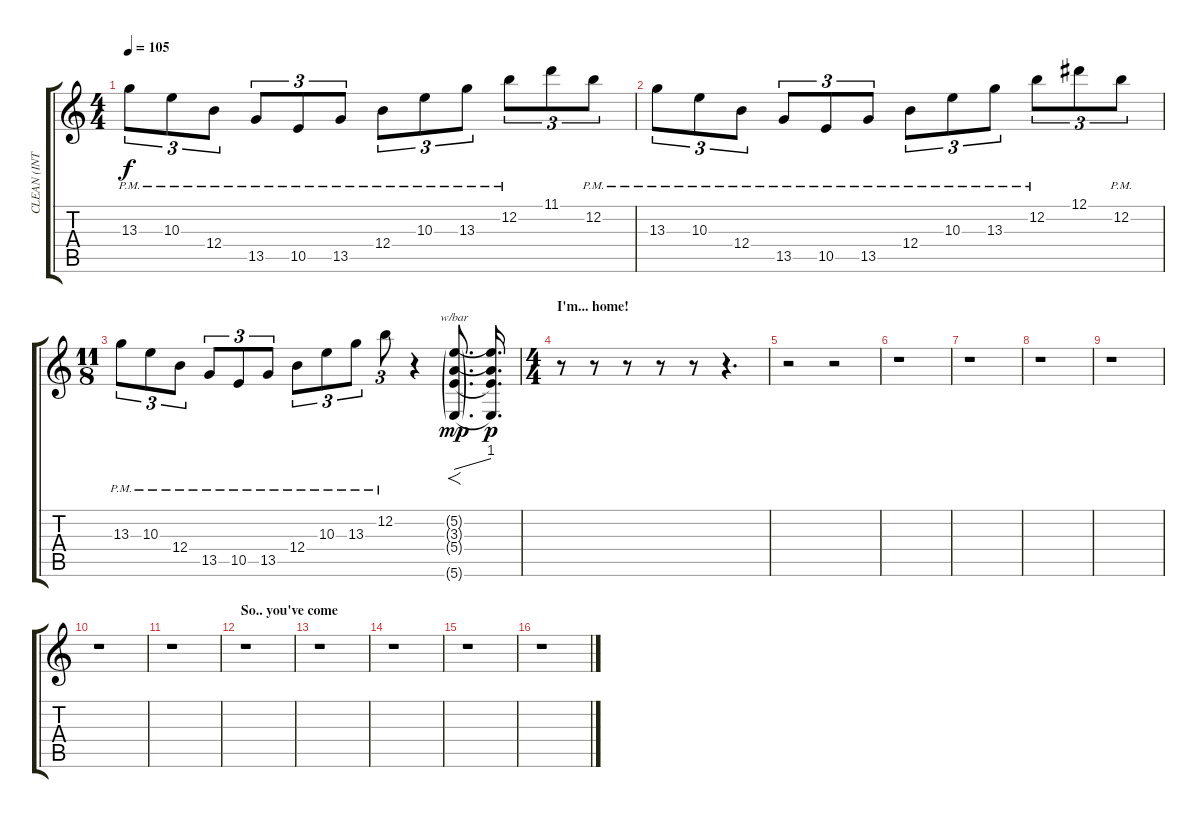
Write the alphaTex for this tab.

\track ("CLEAN (INTRO)" "CLEAN (INT") {instrument electricguitarmuted}
\staff {score tabs}
\tuning (Eb4 B3 Gb3 B2 Gb2 B1) {hide}
\ts (4 4)
\tempo 105
\clef g2
\ks c
13.3{pm}.8{tu (3 2) dy f} 10.3{pm}.8{tu (3 2)} 12.4{pm}.8{tu (3 2)} 13.5{pm}.8{tu (3 2)} 10.5{pm}.8{tu (3 2)} 13.5{pm}.8{tu (3 2)} 12.4{pm}.8{tu (3 2)} 10.3{pm}.8{tu (3 2)} 13.3{pm}.8{tu (3 2)} 12.2{pm}.8{tu (3 2)} 11.1.8{tu (3 2)} 12.2{pm}.8{tu (3 2)} |
13.3{pm}.8{tu (3 2)} 10.3{pm}.8{tu (3 2)} 12.4{pm}.8{tu (3 2)} 13.5{pm}.8{tu (3 2)} 10.5{pm}.8{tu (3 2)} 13.5{pm}.8{tu (3 2)} 12.4{pm}.8{tu (3 2)} 10.3{pm}.8{tu (3 2)} 13.3{pm}.8{tu (3 2)} 12.2{pm}.8{tu (3 2)} 12.1.8{tu (3 2)} 12.2{pm}.8{tu (3 2)} |
\ts (11 8)
13.3{pm}.8{tu (3 2)} 10.3{pm}.8{tu (3 2)} 12.4{pm}.8{tu (3 2)} 13.5{pm}.8{tu (3 2)} 10.5{pm}.8{tu (3 2)} 13.5{pm}.8{tu (3 2)} 12.4{pm}.8{tu (3 2)} 10.3{pm}.8{tu (3 2)} 13.3{pm}.8{tu (3 2)} 12.2{pm}.8{tu (3 2)} r.4 (5.2{g} 3.3{g} 5.4{g} 5.6{g}).8{f d tbe (dive default 0 0 60 4) dy mp} (5.2{t} 3.3{t} 5.4{t} 5.6{t}).16{d dy p} |
\ts (4 4)
\section ("" "I'm... home!")
r.8 r.8 r.8 r.8 r.8 r.4{d} |
r.2 r.2 |
r.1 |
r.1 |
r.1 |
r.1 |
r.1 |
r.1 |
\section ("" "So.. you've come")
r.1 |
r.1 |
r.1 |
r.1 |
r.1
